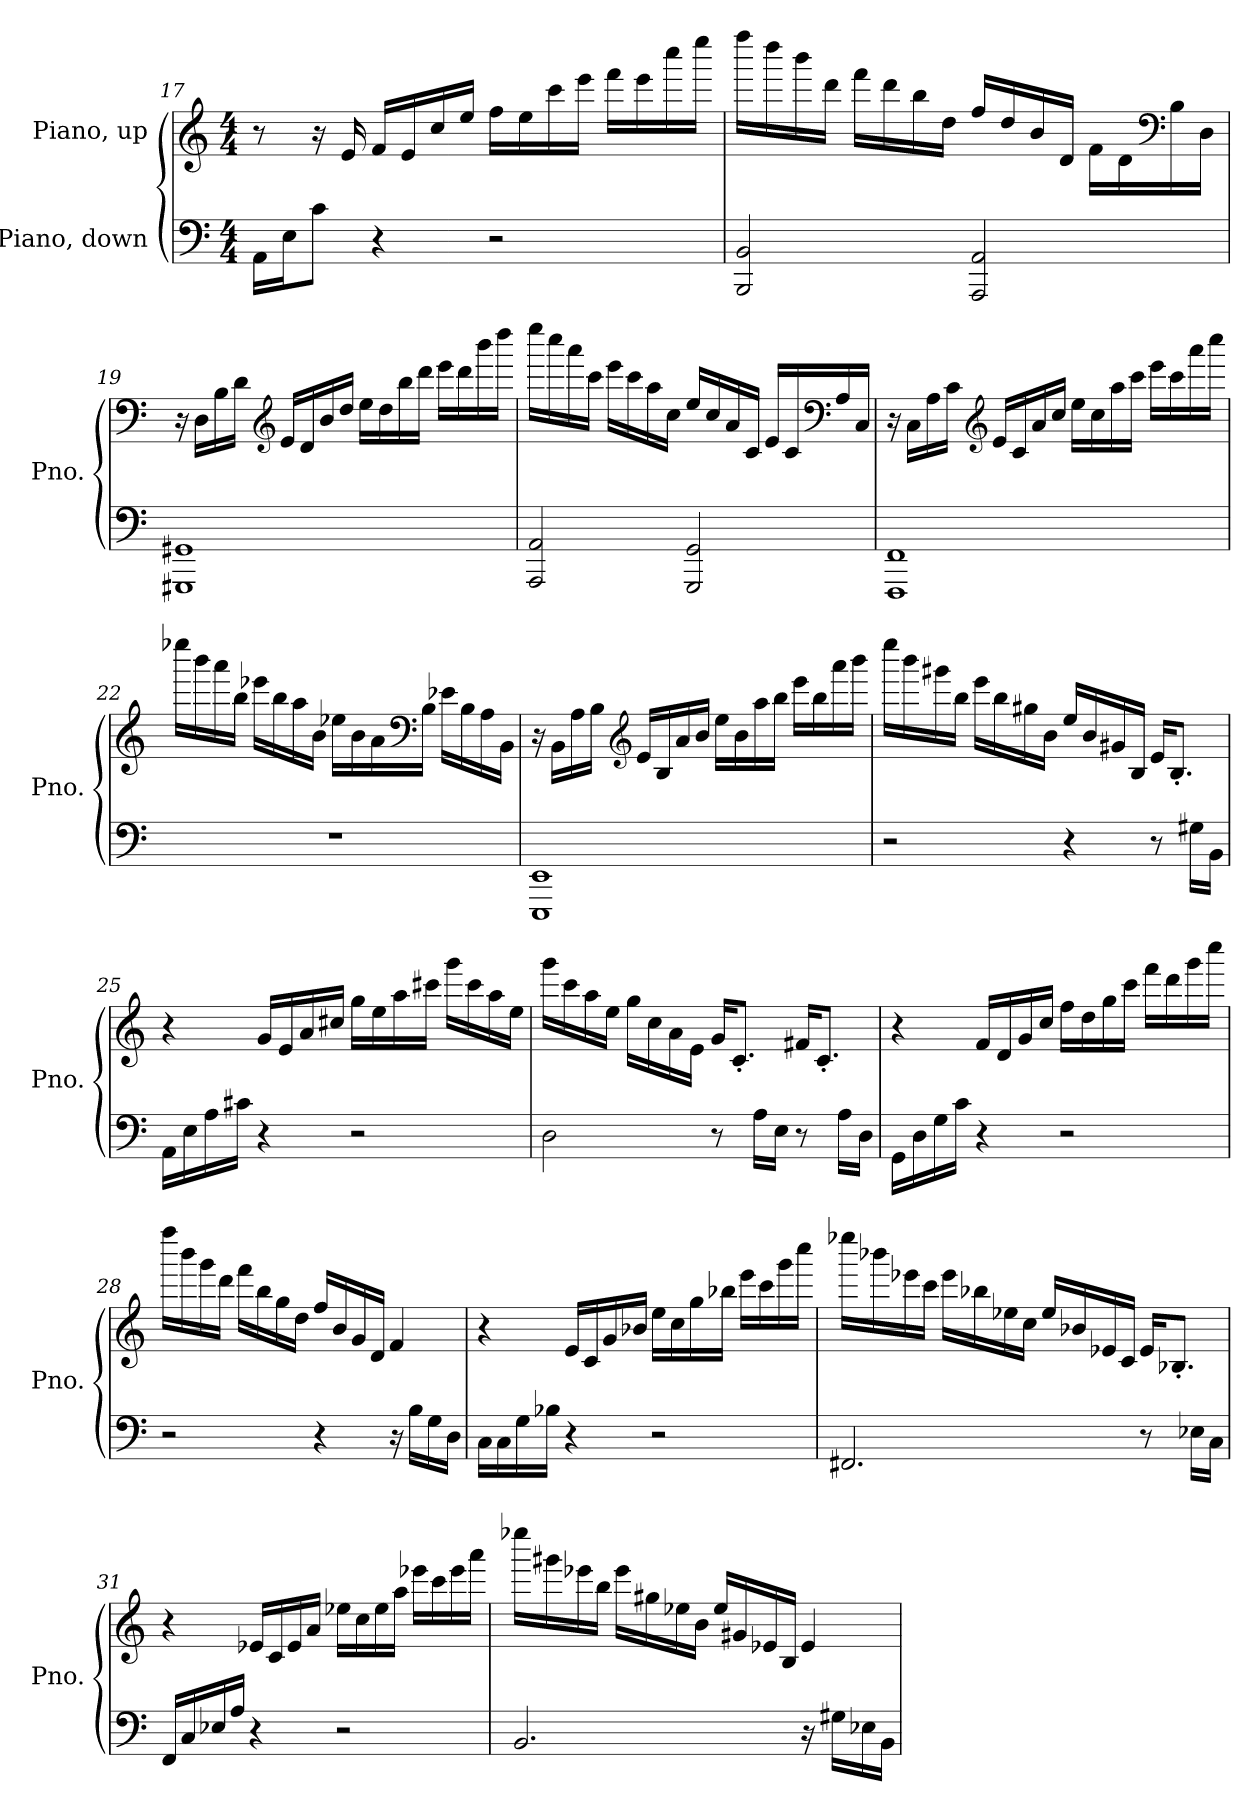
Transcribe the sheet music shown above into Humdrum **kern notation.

**kern	**kern
*part2	*part1
*staff2	*staff1
*I"Piano, down	*I"Piano, up
*I'Pno.	*I'Pno.
*clefF4	*clefG2
*k[]	*k[]
*M4/4	*M4/4
=17	=17
16AA\LL	8r
16E\J	.
8c\J	16r
.	16e/
4r	16f/LL
.	16e/
.	16cc/
.	16ee/JJ
2r	16ff\LL
.	16ee\
.	16ccc\
.	16eee\JJ
.	16fff\LL
.	16eee\
.	16cccc\
.	16eeee\JJ
!!LO:LB:g=z
=18	=18
2BBB/ 2BB/	16ffff\LL
.	16dddd\
.	16bbb\
.	16ddd\JJ
.	16fff\LL
.	16ddd\
.	16bb\
.	16dd\JJ
2AAA/ 2AA/	16ff/LL
.	16dd/
.	16b/
.	16d/JJ
.	16f\LL
.	16d\
*	*clefF4
.	16B\
.	16D\JJ
=19	=19
1GGG#X 1GG#X	16r
.	16D\LL
.	16B\
.	16d\JJ
*	*clefG2
.	16e/LL
.	16d/
.	16b/
.	16dd/JJ
.	16ee\LL
.	16dd\
.	16bb\
.	16ddd\JJ
.	16eee\LL
.	16ddd\
.	16bbb\
.	16dddd\JJ
!!LO:LB:g=z
=20	=20
2AAA/ 2AA/	16eeee\LL
.	16cccc\
.	16aaa\
.	16ccc\JJ
.	16eee\LL
.	16ccc\
.	16aa\
.	16cc\JJ
2GGG/ 2GG/	16ee/LL
.	16cc/
.	16a/
.	16c/JJ
.	16e/LL
.	16c/
*	*clefF4
.	16A/
.	16C/JJ
=21	=21
1FFF 1FF	16r
.	16C\LL
.	16A\
.	16c\JJ
*	*clefG2
.	16e/LL
.	16c/
.	16a/
.	16cc/JJ
.	16ee\LL
.	16cc\
.	16aa\
.	16ccc\JJ
.	16eee\LL
.	16ccc\
.	16aaa\
.	16cccc\JJ
!!LO:LB:g=z
=22	=22
1r	16eeee-X\LL
.	16bbb\
.	16aaa\
.	16bb\JJ
.	16eee-X\LL
.	16bb\
.	16aa\
.	16b\JJ
.	16ee-X\LL
.	16b\
.	16a\
*	*clefF4
.	16B\JJ
.	16e-X\LL
.	16B\
.	16A\
.	16BB\JJ
=23	=23
1EEE 1EE	16r
.	16BB\LL
.	16A\
.	16B\JJ
*	*clefG2
.	16e/LL
.	16B/
.	16a/
.	16b/JJ
.	16ee\LL
.	16b\
.	16aa\
.	16bb\JJ
.	16eee\LL
.	16bb\
.	16aaa\
.	16bbb\JJ
!!LO:PB:g=z
=24	=24
2r	16eeee\LL
.	16bbb\
.	16ggg#X\
.	16bb\JJ
.	16eee\LL
.	16bb\
.	16gg#X\
.	16b\JJ
4r	16ee/LL
.	16b/
.	16g#X/
.	16B/JJ
8r	16e/KL
.	8.B'/J
16G#X\LL	.
16BB\JJ	.
=25	=25
16AA\LL	4r
16E\	.
16A\	.
16c#X\JJ	.
4r	16g/LL
.	16e/
.	16a/
.	16cc#X/JJ
2r	16gg\LL
.	16ee\
.	16aa\
.	16ccc#X\JJ
.	16ggg\LL
.	16ccc#\
.	16aa\
.	16ee\JJ
!!LO:LB:g=z
=26	=26
2D\	16ggg\LL
.	16ccc\
.	16aa\
.	16ee\JJ
.	16gg\LL
.	16cc\
.	16a\
.	16e\JJ
8r	16g/KL
.	8.c'/J
16A\LL	.
16E\JJ	.
8r	16f#X/KL
.	8.c'/J
16A\LL	.
16D\JJ	.
=27	=27
16GG\LL	4r
16D\	.
16G\	.
16c\JJ	.
4r	16f/LL
.	16d/
.	16g/
.	16cc/JJ
2r	16ff\LL
.	16dd\
.	16gg\
.	16ccc\JJ
.	16fff\LL
.	16ddd\
.	16ggg\
.	16cccc\JJ
!!LO:LB:g=z
=28	=28
2r	16ffff\LL
.	16bbb\
.	16ggg\
.	16ddd\JJ
.	16fff\LL
.	16bb\
.	16gg\
.	16dd\JJ
4r	16ff/LL
.	16b/
.	16g/
.	16d/JJ
16r	4f/
16B\LL	.
16G\	.
16D\JJ	.
=29	=29
16C\LL	4r
16C\	.
16G\	.
16B-X\JJ	.
4r	16e/LL
.	16c/
.	16g/
.	16b-X/JJ
2r	16ee\LL
.	16cc\
.	16gg\
.	16bb-X\JJ
.	16eee\LL
.	16ccc\
.	16ggg\
.	16cccc\JJ
!!LO:LB:g=z
=30	=30
2.FF#X/	16eeee-X\LL
.	16bbb-X\
.	16eee-X\
.	16ccc\JJ
.	16eee-\LL
.	16bb-X\
.	16ee-X\
.	16cc\JJ
.	16ee-/LL
.	16b-X/
.	16e-X/
.	16c/JJ
8r	16e-/KL
.	8.B-X'/J
16E-X\LL	.
16C\JJ	.
=31	=31
16FF/LL	4r
16C/	.
16E-X/	.
16A/JJ	.
4r	16e-X/LL
.	16c/
.	16e-/
.	16a/JJ
2r	16ee-X\LL
.	16cc\
.	16ee-\
.	16aa\JJ
.	16eee-X\LL
.	16ccc\
.	16eee-\
.	16aaa\JJ
!!LO:LB:g=z
=32	=32
2.BB/	16eeee-X\LL
.	16ggg#X\
.	16eee-X\
.	16bb\JJ
.	16eee-\LL
.	16gg#X\
.	16ee-X\
.	16b\JJ
.	16ee-/LL
.	16g#X/
.	16e-X/
.	16B/JJ
16r	4e-/
16G#X\LL	.
16E-X\	.
16BB\JJ	.
=	=
*-	*-
